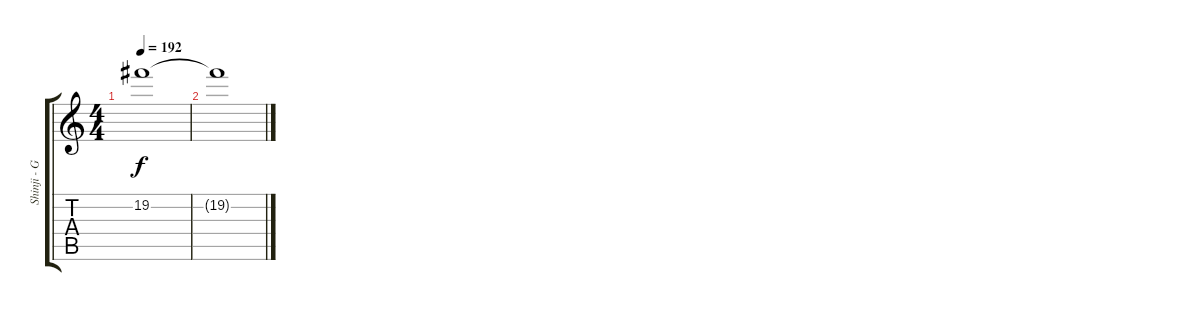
\track ("Shinji - Guitar solo" "Shinji - G") {instrument distortionguitar}
\staff {score tabs}
\tuning (E4 B3 G3 D3 A2 E2) {hide}
\ts (4 4)
\tempo 192
\clef g2
\ks c
19.2{t}.1{dy f} |
19.2{t}.1
